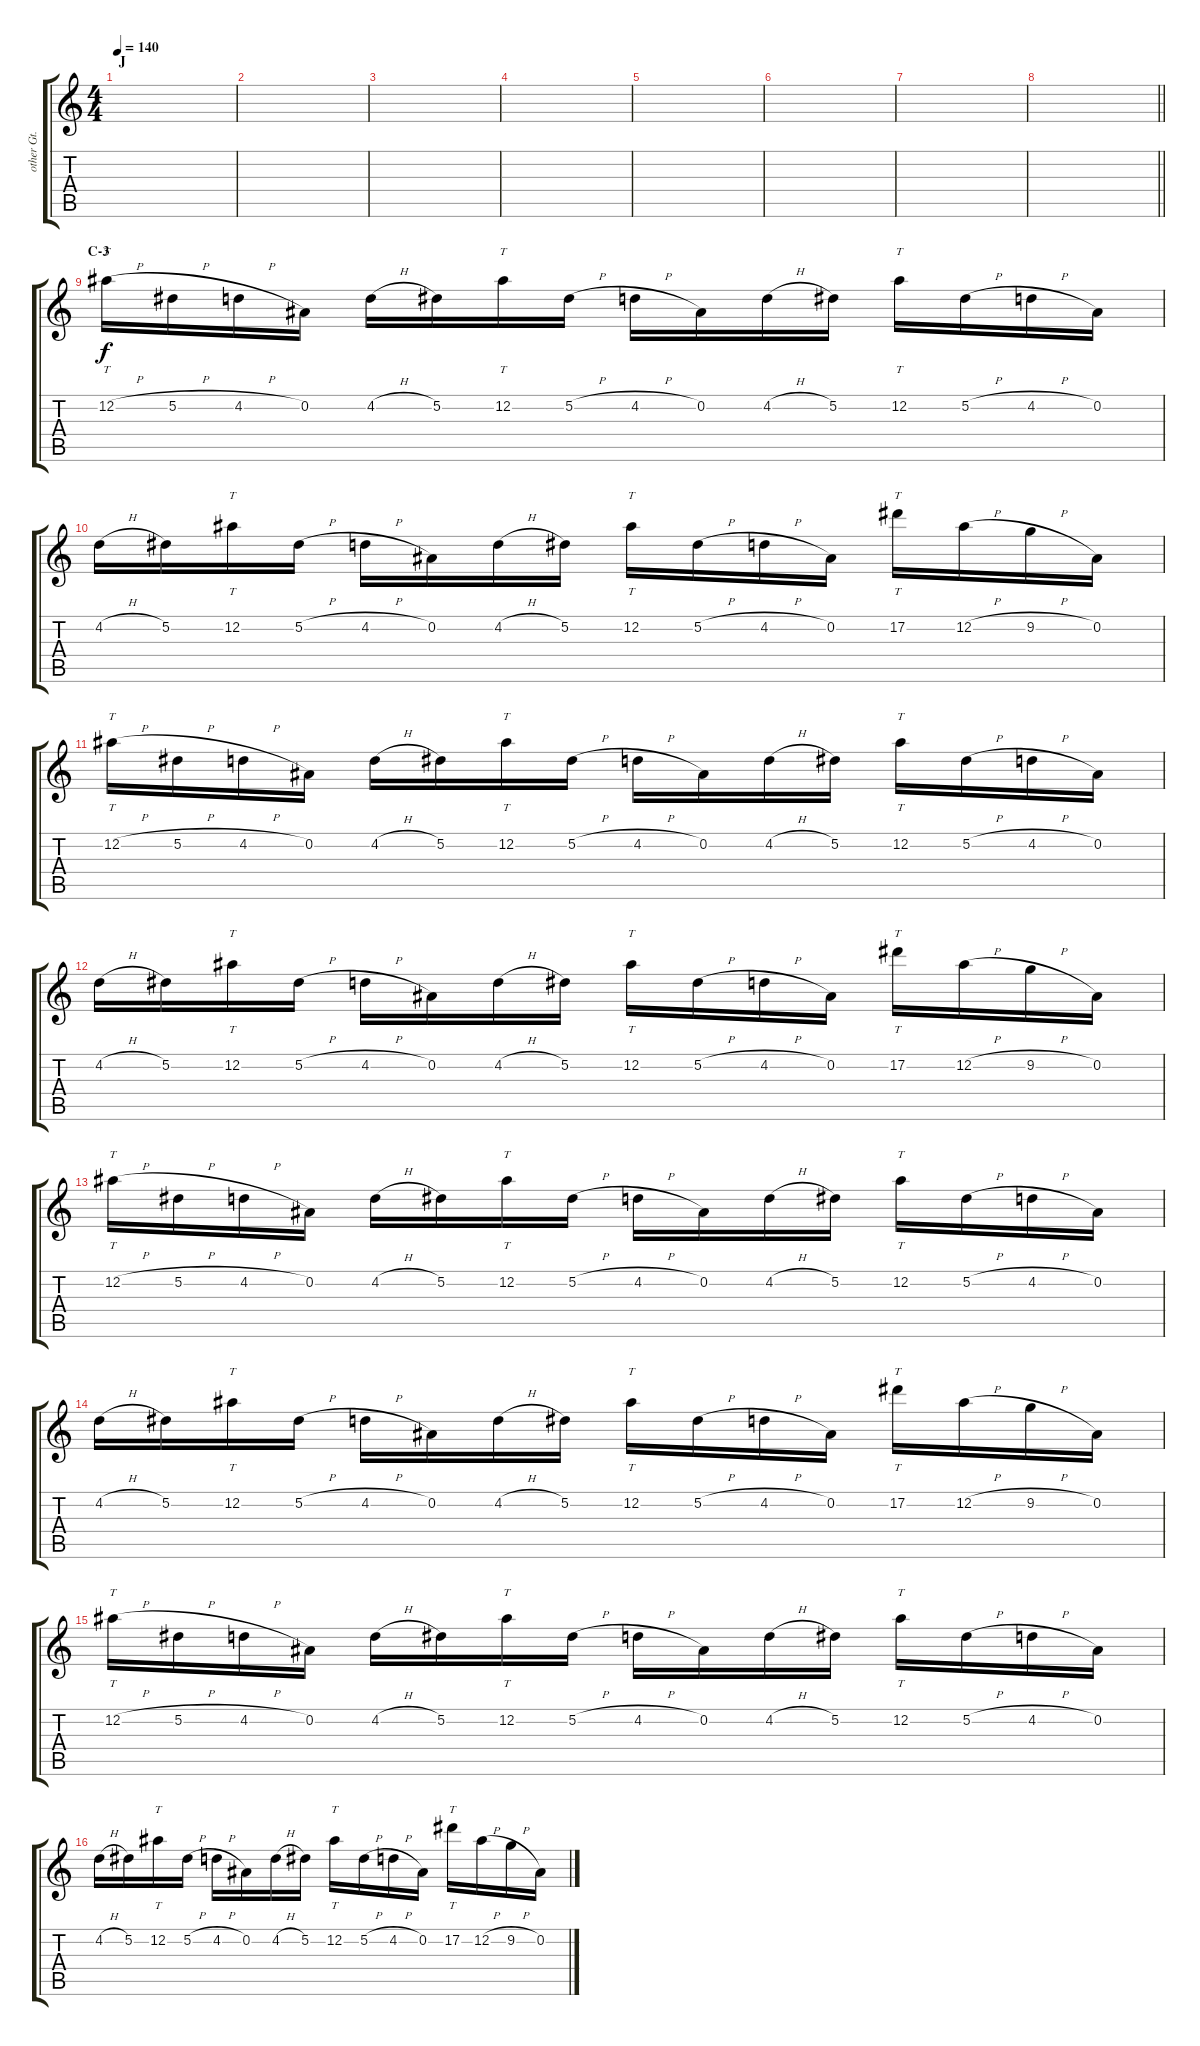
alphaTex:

\track ("other Gt." "other Gt.") {instrument overdrivenguitar}
\staff {score tabs}
\tuning (Eb4 Bb3 Gb3 Db3 Ab2 Eb2) {hide}
\ts (4 4)
\section ("" "J")
\tempo 140
\clef g2
\ks c
|
|
|
|
|
|
|
\barLineRight lightlight
|
\section ("" "C-3")
12.2{h}.16{tt} 5.2{h}.16 4.2{h}.16 0.2.16 4.2{h}.16 5.2.16 12.2.16{tt} 5.2{h}.16 4.2{h}.16 0.2.16 4.2{h}.16 5.2.16 12.2.16{tt} 5.2{h}.16 4.2{h}.16 0.2.16 |
4.2{h}.16 5.2.16 12.2.16{tt} 5.2{h}.16 4.2{h}.16 0.2.16 4.2{h}.16 5.2.16 12.2.16{tt} 5.2{h}.16 4.2{h}.16 0.2.16 17.2.16{tt} 12.2{h}.16 9.2{h}.16 0.2.16 |
12.2{h}.16{tt} 5.2{h}.16 4.2{h}.16 0.2.16 4.2{h}.16 5.2.16 12.2.16{tt} 5.2{h}.16 4.2{h}.16 0.2.16 4.2{h}.16 5.2.16 12.2.16{tt} 5.2{h}.16 4.2{h}.16 0.2.16 |
4.2{h}.16 5.2.16 12.2.16{tt} 5.2{h}.16 4.2{h}.16 0.2.16 4.2{h}.16 5.2.16 12.2.16{tt} 5.2{h}.16 4.2{h}.16 0.2.16 17.2.16{tt} 12.2{h}.16 9.2{h}.16 0.2.16 |
12.2{h}.16{tt} 5.2{h}.16 4.2{h}.16 0.2.16 4.2{h}.16 5.2.16 12.2.16{tt} 5.2{h}.16 4.2{h}.16 0.2.16 4.2{h}.16 5.2.16 12.2.16{tt} 5.2{h}.16 4.2{h}.16 0.2.16 |
4.2{h}.16 5.2.16 12.2.16{tt} 5.2{h}.16 4.2{h}.16 0.2.16 4.2{h}.16 5.2.16 12.2.16{tt} 5.2{h}.16 4.2{h}.16 0.2.16 17.2.16{tt} 12.2{h}.16 9.2{h}.16 0.2.16 |
12.2{h}.16{tt} 5.2{h}.16 4.2{h}.16 0.2.16 4.2{h}.16 5.2.16 12.2.16{tt} 5.2{h}.16 4.2{h}.16 0.2.16 4.2{h}.16 5.2.16 12.2.16{tt} 5.2{h}.16 4.2{h}.16 0.2.16 |
4.2{h}.16 5.2.16 12.2.16{tt} 5.2{h}.16 4.2{h}.16 0.2.16 4.2{h}.16 5.2.16 12.2.16{tt} 5.2{h}.16 4.2{h}.16 0.2.16 17.2.16{tt} 12.2{h}.16 9.2{h}.16 0.2.16
